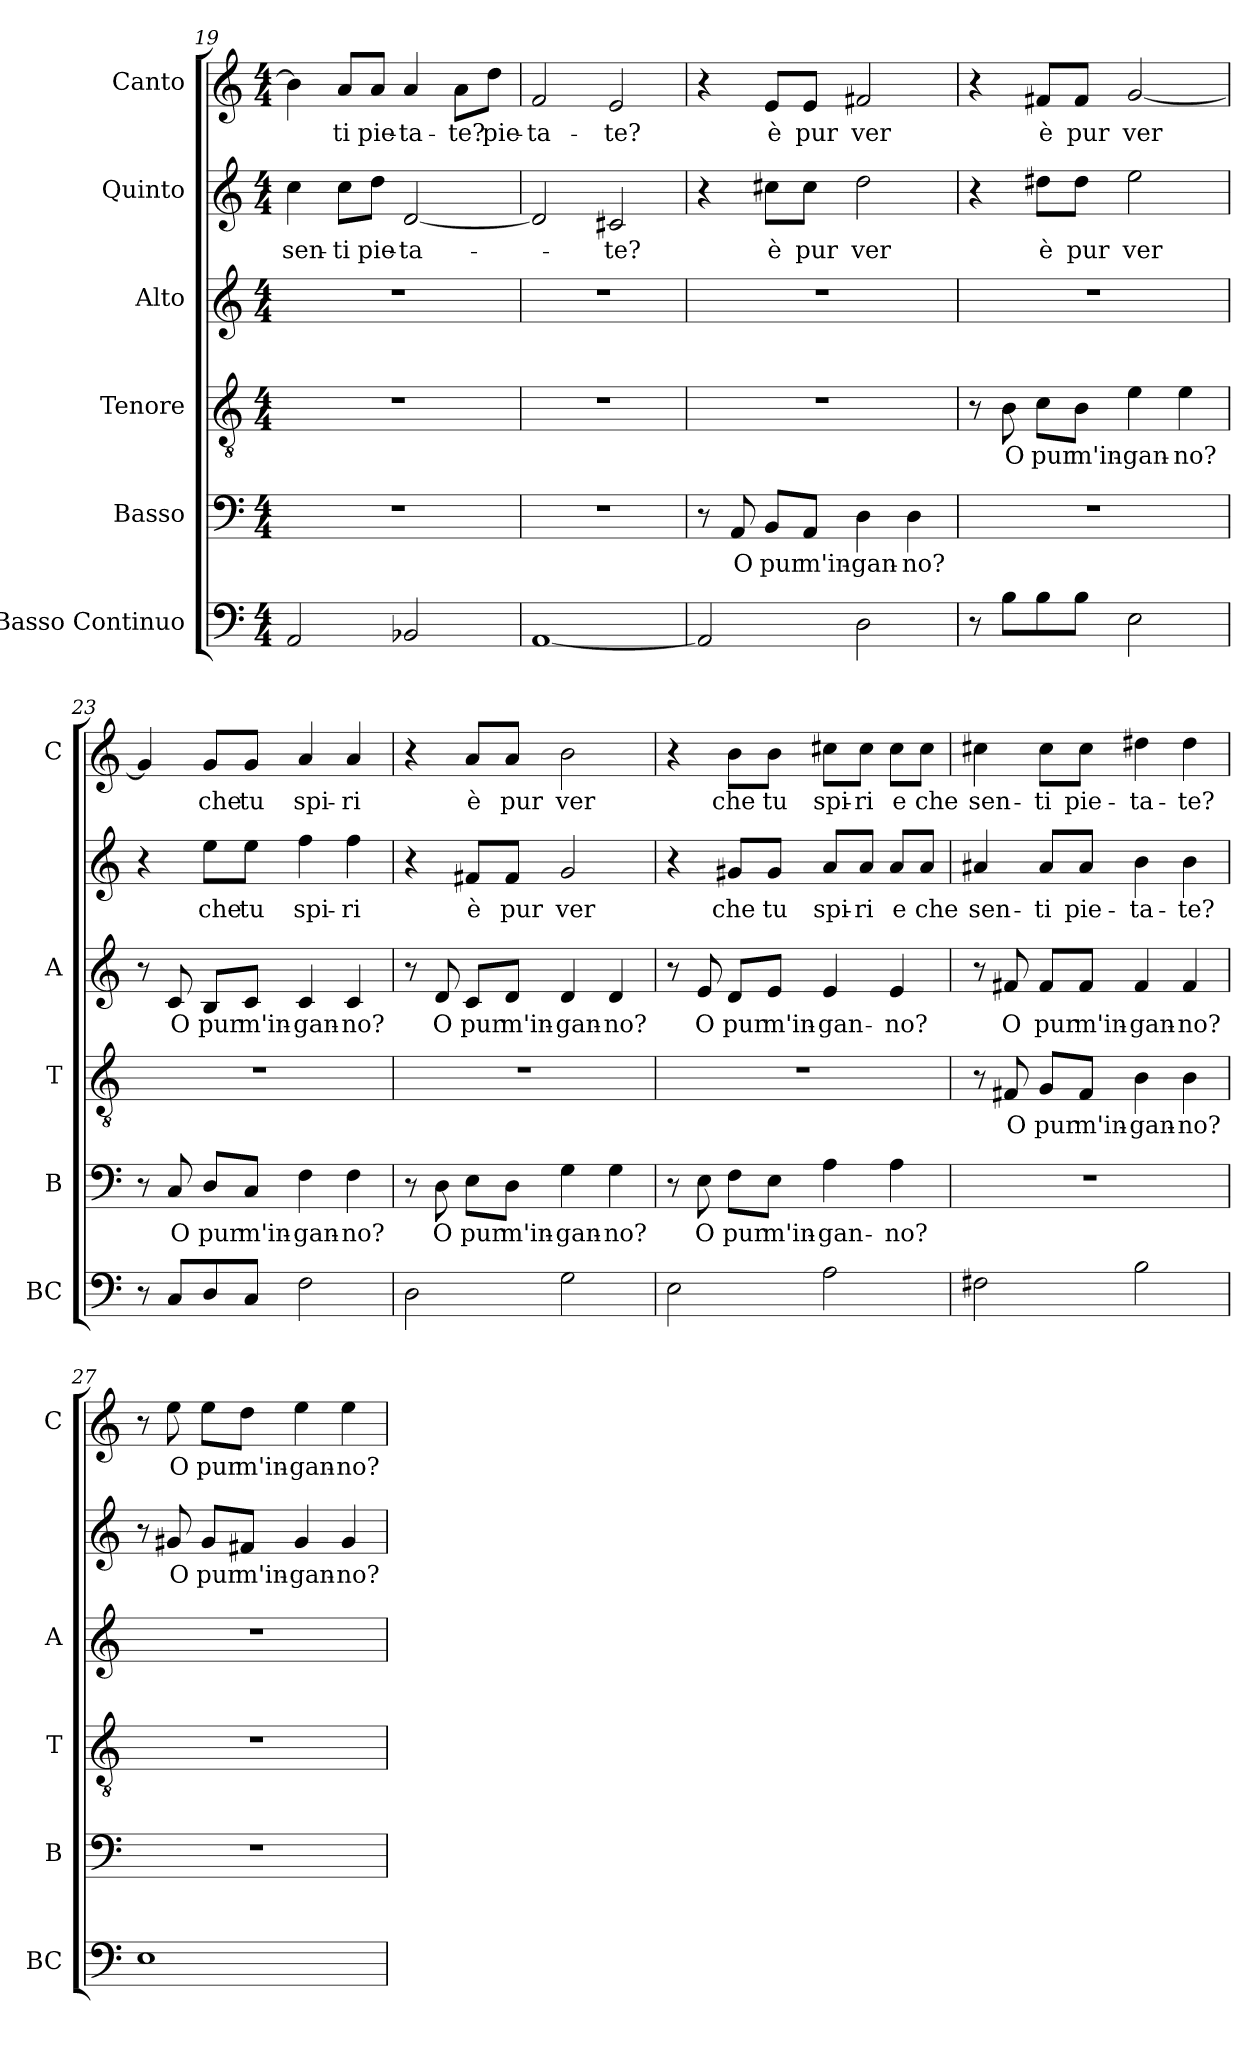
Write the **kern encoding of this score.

**kern	**kern	**text	**kern	**text	**kern	**text	**kern	**text	**kern	**text
*part6	*part5	*part5	*part4	*part4	*part3	*part3	*part2	*part2	*part1	*part1
*staff6	*staff5	*staff5	*staff4	*staff4	*staff3	*staff3	*staff2	*staff2	*staff1	*staff1
*I"Basso Continuo	*I"Basso	*	*I"Tenore	*	*I"Alto	*	*I"Quinto	*	*I"Canto	*
*I'BC	*I'B	*	*I'T	*	*I'A	*	*	*	*I'C	*
*clefF4	*clefF4	*	*clefGv2	*	*clefG2	*	*clefG2	*	*clefG2	*
*k[]	*k[]	*	*k[]	*	*k[]	*	*k[]	*	*k[]	*
*C:	*C:	*	*C:	*	*C:	*	*C:	*	*C:	*
*M4/4	*M4/4	*	*M4/4	*	*M4/4	*	*M4/4	*	*M4/4	*
=19	=19	=19	=19	=19	=19	=19	=19	=19	=19	=19
!	!	!	!	!	!	!	!	!LO:LY:b	!	!
2AA/	1r	.	1r	.	1r	.	4cc\	sen-	4b\]	.
!	!	!	!	!	!	!	!	!LO:LY:b	!	!LO:LY:b
.	.	.	.	.	.	.	8cc\L	-ti	8a/L	-ti
!	!	!	!	!	!	!	!	!LO:LY:b	!	!LO:LY:b
.	.	.	.	.	.	.	8dd\J	pie-	8a/J	pie-
!	!	!	!	!	!	!	!	!LO:LY:b	!	!LO:LY:b
2BB-X/	.	.	.	.	.	.	[2d/	-ta-	4a/	-ta-
!	!	!	!	!	!	!	!	!	!	!LO:LY:b
.	.	.	.	.	.	.	.	.	8a\L	-te?
!	!	!	!	!	!	!	!	!	!	!LO:LY:b
.	.	.	.	.	.	.	.	.	8dd\J	pie-
=20	=20	=20	=20	=20	=20	=20	=20	=20	=20	=20
!	!	!	!	!	!	!	!	!	!	!LO:LY:b
[1AA	1r	.	1r	.	1r	.	2d/]	.	2f/	-ta-
!	!	!	!	!	!	!	!	!LO:LY:b	!	!LO:LY:b
.	.	.	.	.	.	.	2c#X/	-te?	2e/	-te?
!!LO:PB:g=z
=21	=21	=21	=21	=21	=21	=21	=21	=21	=21	=21
2AA/]	8r	.	1r	.	1r	.	4r	.	4r	.
!	!	!LO:LY:b	!	!	!	!	!	!	!	!
.	8AA/	O	.	.	.	.	.	.	.	.
!	!	!LO:LY:b	!	!	!	!	!	!LO:LY:b	!	!LO:LY:b
.	8BB/L	pur	.	.	.	.	8cc#X\L	è	8e/L	è
!	!	!LO:LY:b	!	!	!	!	!	!LO:LY:b	!	!LO:LY:b
.	8AA/J	m'in-	.	.	.	.	8cc#\J	pur	8e/J	pur
!	!	!LO:LY:b	!	!	!	!	!	!LO:LY:b	!	!LO:LY:b
2D\	4D\	-gan-	.	.	.	.	2dd\	ver	2f#X/	ver
!	!	!LO:LY:b	!	!	!	!	!	!	!	!
.	4D\	-no?	.	.	.	.	.	.	.	.
=22	=22	=22	=22	=22	=22	=22	=22	=22	=22	=22
8r	1r	.	8r	.	1r	.	4r	.	4r	.
!	!	!	!	!LO:LY:b	!	!	!	!	!	!
8B\L	.	.	8B\	O	.	.	.	.	.	.
!	!	!	!	!LO:LY:b	!	!	!	!LO:LY:b	!	!LO:LY:b
8B\	.	.	8c\L	pur	.	.	8dd#X\L	è	8f#X/L	è
!	!	!	!	!LO:LY:b	!	!	!	!LO:LY:b	!	!LO:LY:b
8B\J	.	.	8B\J	m'in-	.	.	8dd#\J	pur	8f#/J	pur
!	!	!	!	!LO:LY:b	!	!	!	!LO:LY:b	!	!LO:LY:b
2E\	.	.	4e\	-gan-	.	.	2ee\	ver	[2g/	ver
!	!	!	!	!LO:LY:b	!	!	!	!	!	!
.	.	.	4e\	-no?	.	.	.	.	.	.
=23	=23	=23	=23	=23	=23	=23	=23	=23	=23	=23
8r	8r	.	1r	.	8r	.	4r	.	4g/]	.
!	!	!LO:LY:b	!	!	!	!LO:LY:b	!	!	!	!
8C/L	8C/	O	.	.	8c/	O	.	.	.	.
!	!	!LO:LY:b	!	!	!	!LO:LY:b	!	!LO:LY:b	!	!LO:LY:b
8D/	8D/L	pur	.	.	8B/L	pur	8ee\L	che	8g/L	che
!	!	!LO:LY:b	!	!	!	!LO:LY:b	!	!LO:LY:b	!	!LO:LY:b
8C/J	8C/J	m'in-	.	.	8c/J	m'in-	8ee\J	tu	8g/J	tu
!	!	!LO:LY:b	!	!	!	!LO:LY:b	!	!LO:LY:b	!	!LO:LY:b
2F\	4F\	-gan-	.	.	4c/	-gan-	4ff\	spi-	4a/	spi-
!	!	!LO:LY:b	!	!	!	!LO:LY:b	!	!LO:LY:b	!	!LO:LY:b
.	4F\	-no?	.	.	4c/	-no?	4ff\	-ri	4a/	-ri
=24	=24	=24	=24	=24	=24	=24	=24	=24	=24	=24
2D\	8r	.	1r	.	8r	.	4r	.	4r	.
!	!	!LO:LY:b	!	!	!	!LO:LY:b	!	!	!	!
.	8D\	O	.	.	8d/	O	.	.	.	.
!	!	!LO:LY:b	!	!	!	!LO:LY:b	!	!LO:LY:b	!	!LO:LY:b
.	8E\L	pur	.	.	8c/L	pur	8f#X/L	è	8a/L	è
!	!	!LO:LY:b	!	!	!	!LO:LY:b	!	!LO:LY:b	!	!LO:LY:b
.	8D\J	m'in-	.	.	8d/J	m'in-	8f#/J	pur	8a/J	pur
!	!	!LO:LY:b	!	!	!	!LO:LY:b	!	!LO:LY:b	!	!LO:LY:b
2G\	4G\	-gan-	.	.	4d/	-gan-	2g/	ver	2b\	ver
!	!	!LO:LY:b	!	!	!	!LO:LY:b	!	!	!	!
.	4G\	-no?	.	.	4d/	-no?	.	.	.	.
=25	=25	=25	=25	=25	=25	=25	=25	=25	=25	=25
2E\	8r	.	1r	.	8r	.	4r	.	4r	.
!	!	!LO:LY:b	!	!	!	!LO:LY:b	!	!	!	!
.	8E\	O	.	.	8e/	O	.	.	.	.
!	!	!LO:LY:b	!	!	!	!LO:LY:b	!	!LO:LY:b	!	!LO:LY:b
.	8F\L	pur	.	.	8d/L	pur	8g#X/L	che	8b\L	che
!	!	!LO:LY:b	!	!	!	!LO:LY:b	!	!LO:LY:b	!	!LO:LY:b
.	8E\J	m'in-	.	.	8e/J	m'in-	8g#/J	tu	8b\J	tu
!	!	!LO:LY:b	!	!	!	!LO:LY:b	!	!LO:LY:b	!	!LO:LY:b
2A\	4A\	-gan-	.	.	4e/	-gan-	8a/L	spi-	8cc#X\L	spi-
!	!	!	!	!	!	!	!	!LO:LY:b	!	!LO:LY:b
.	.	.	.	.	.	.	8a/J	-ri	8cc#\J	-ri
!	!	!LO:LY:b	!	!	!	!LO:LY:b	!	!LO:LY:b	!	!LO:LY:b
.	4A\	-no?	.	.	4e/	-no?	8a/L	e	8cc#\L	e
!	!	!	!	!	!	!	!	!LO:LY:b	!	!LO:LY:b
.	.	.	.	.	.	.	8a/J	che	8cc#\J	che
=26	=26	=26	=26	=26	=26	=26	=26	=26	=26	=26
!	!	!	!	!	!	!	!	!LO:LY:b	!	!LO:LY:b
2F#X\	1r	.	8r	.	8r	.	4a#X/	sen-	4cc#X\	sen-
!	!	!	!	!LO:LY:b	!	!LO:LY:b	!	!	!	!
.	.	.	8F#X/	O	8f#X/	O	.	.	.	.
!	!	!	!	!LO:LY:b	!	!LO:LY:b	!	!LO:LY:b	!	!LO:LY:b
.	.	.	8G/L	pur	8f#/L	pur	8a#/L	-ti	8cc#\L	-ti
!	!	!	!	!LO:LY:b	!	!LO:LY:b	!	!LO:LY:b	!	!LO:LY:b
.	.	.	8F#/J	m'in-	8f#/J	m'in-	8a#/J	pie-	8cc#\J	pie-
!	!	!	!	!LO:LY:b	!	!LO:LY:b	!	!LO:LY:b	!	!LO:LY:b
2B\	.	.	4B\	-gan-	4f#/	-gan-	4b\	-ta-	4dd#X\	-ta-
!	!	!	!	!LO:LY:b	!	!LO:LY:b	!	!LO:LY:b	!	!LO:LY:b
.	.	.	4B\	-no?	4f#/	-no?	4b\	-te?	4dd#\	-te?
!!LO:LB:g=z
=27	=27	=27	=27	=27	=27	=27	=27	=27	=27	=27
1E	1r	.	1r	.	1r	.	8r	.	8r	.
!	!	!	!	!	!	!	!	!LO:LY:b	!	!LO:LY:b
.	.	.	.	.	.	.	8g#X/	O	8ee\	O
!	!	!	!	!	!	!	!	!LO:LY:b	!	!LO:LY:b
.	.	.	.	.	.	.	8g#/L	pur	8ee\L	pur
!	!	!	!	!	!	!	!	!LO:LY:b	!	!LO:LY:b
.	.	.	.	.	.	.	8f#X/J	m'in-	8dd\J	m'in-
!	!	!	!	!	!	!	!	!LO:LY:b	!	!LO:LY:b
.	.	.	.	.	.	.	4g#/	-gan-	4ee\	-gan-
!	!	!	!	!	!	!	!	!LO:LY:b	!	!LO:LY:b
.	.	.	.	.	.	.	4g#/	-no?	4ee\	-no?
=	=	=	=	=	=	=	=	=	=	=
*-	*-	*-	*-	*-	*-	*-	*-	*-	*-	*-
